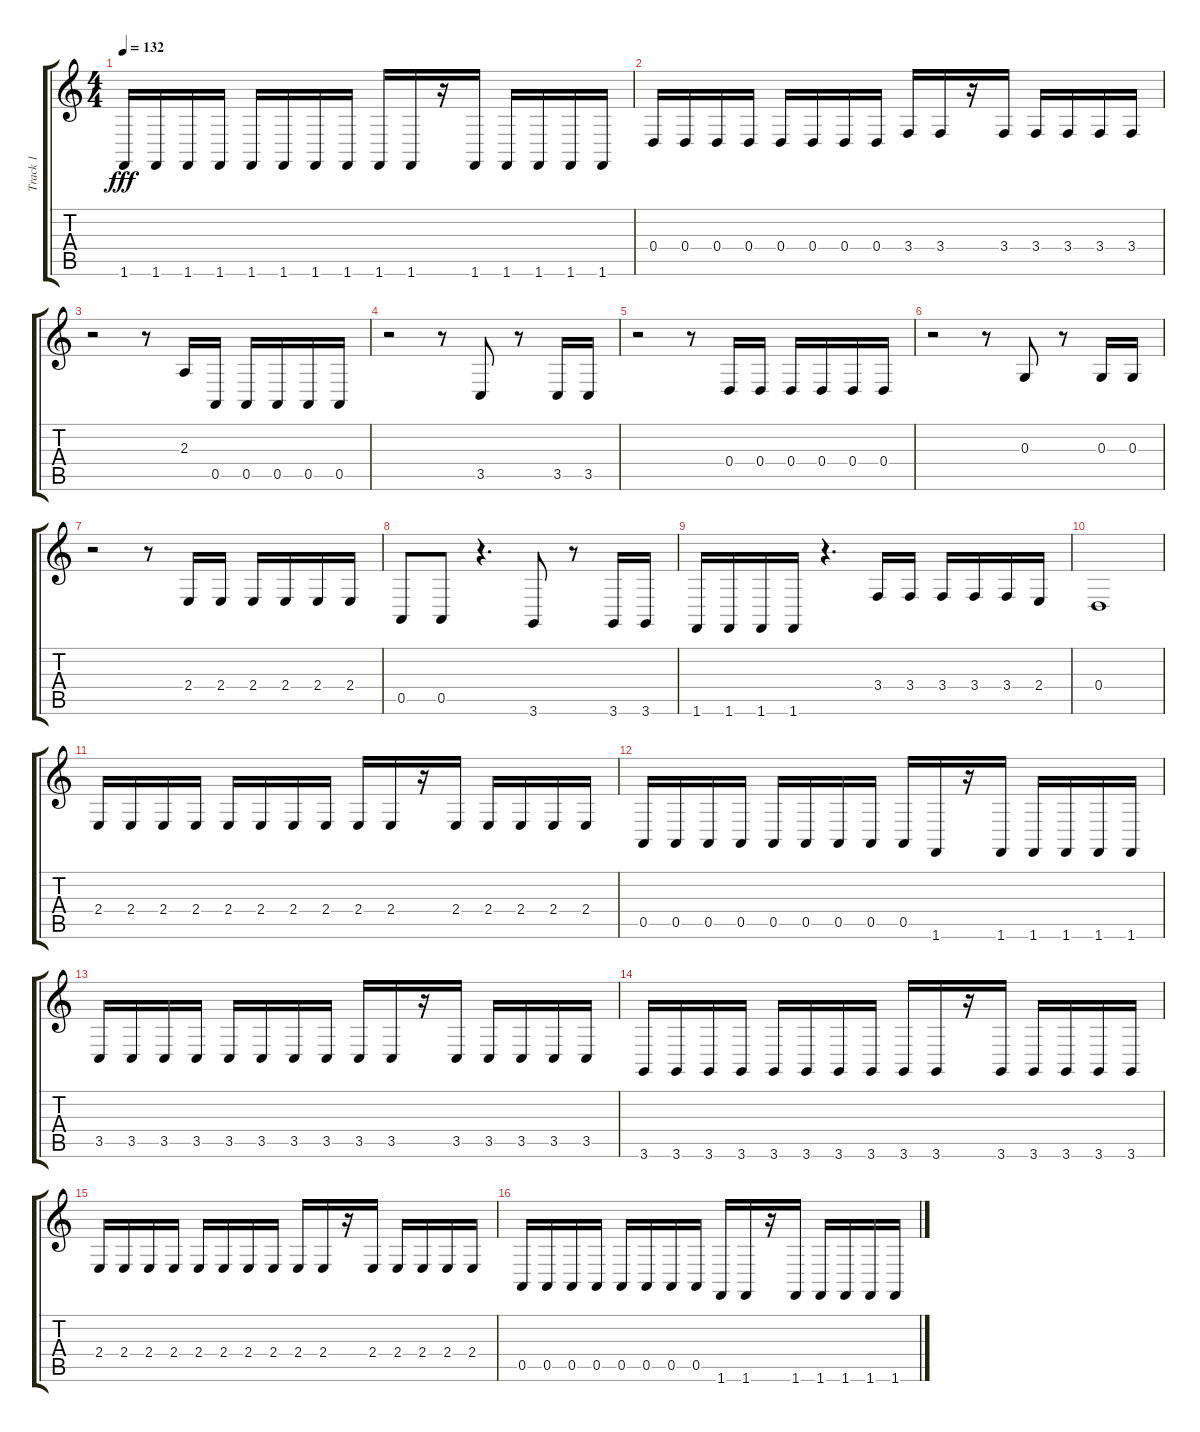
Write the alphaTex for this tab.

\track ("Track 1" "Track 1") {instrument brightacousticpiano}
\staff {score tabs}
\tuning (E4 B3 G3 D3 A2 E2) {hide}
\ts (4 4)
\tempo 132
\clef g2
\ks c
1.6.16{dy fff} 1.6.16 1.6.16 1.6.16 1.6.16 1.6.16 1.6.16 1.6.16 1.6.16 1.6.16 r.16 1.6.16 1.6.16 1.6.16 1.6.16 1.6.16 |
0.4.16 0.4.16 0.4.16 0.4.16 0.4.16 0.4.16 0.4.16 0.4.16 3.4.16 3.4.16 r.16 3.4.16 3.4.16 3.4.16 3.4.16 3.4.16 |
r.2 r.8 2.3.16 0.5.16 0.5.16 0.5.16 0.5.16 0.5.16 |
r.2 r.8 3.5.8 r.8 3.5.16 3.5.16 |
r.2 r.8 0.4.16 0.4.16 0.4.16 0.4.16 0.4.16 0.4.16 |
r.2 r.8 0.3.8 r.8 0.3.16 0.3.16 |
r.2 r.8 2.4.16 2.4.16 2.4.16 2.4.16 2.4.16 2.4.16 |
0.5.8 0.5.8 r.4{d} 3.6.8 r.8 3.6.16 3.6.16 |
1.6.16 1.6.16 1.6.16 1.6.16 r.4{d} 3.4.16 3.4.16 3.4.16 3.4.16 3.4.16 2.4.16 |
0.4.1 |
2.4.16 2.4.16 2.4.16 2.4.16 2.4.16 2.4.16 2.4.16 2.4.16 2.4.16 2.4.16 r.16 2.4.16 2.4.16 2.4.16 2.4.16 2.4.16 |
0.5.16 0.5.16 0.5.16 0.5.16 0.5.16 0.5.16 0.5.16 0.5.16 0.5.16 1.6.16 r.16 1.6.16 1.6.16 1.6.16 1.6.16 1.6.16 |
3.5.16 3.5.16 3.5.16 3.5.16 3.5.16 3.5.16 3.5.16 3.5.16 3.5.16 3.5.16 r.16 3.5.16 3.5.16 3.5.16 3.5.16 3.5.16 |
3.6.16 3.6.16 3.6.16 3.6.16 3.6.16 3.6.16 3.6.16 3.6.16 3.6.16 3.6.16 r.16 3.6.16 3.6.16 3.6.16 3.6.16 3.6.16 |
2.4.16 2.4.16 2.4.16 2.4.16 2.4.16 2.4.16 2.4.16 2.4.16 2.4.16 2.4.16 r.16 2.4.16 2.4.16 2.4.16 2.4.16 2.4.16 |
0.5.16 0.5.16 0.5.16 0.5.16 0.5.16 0.5.16 0.5.16 0.5.16 1.6.16 1.6.16 r.16 1.6.16 1.6.16 1.6.16 1.6.16 1.6.16
